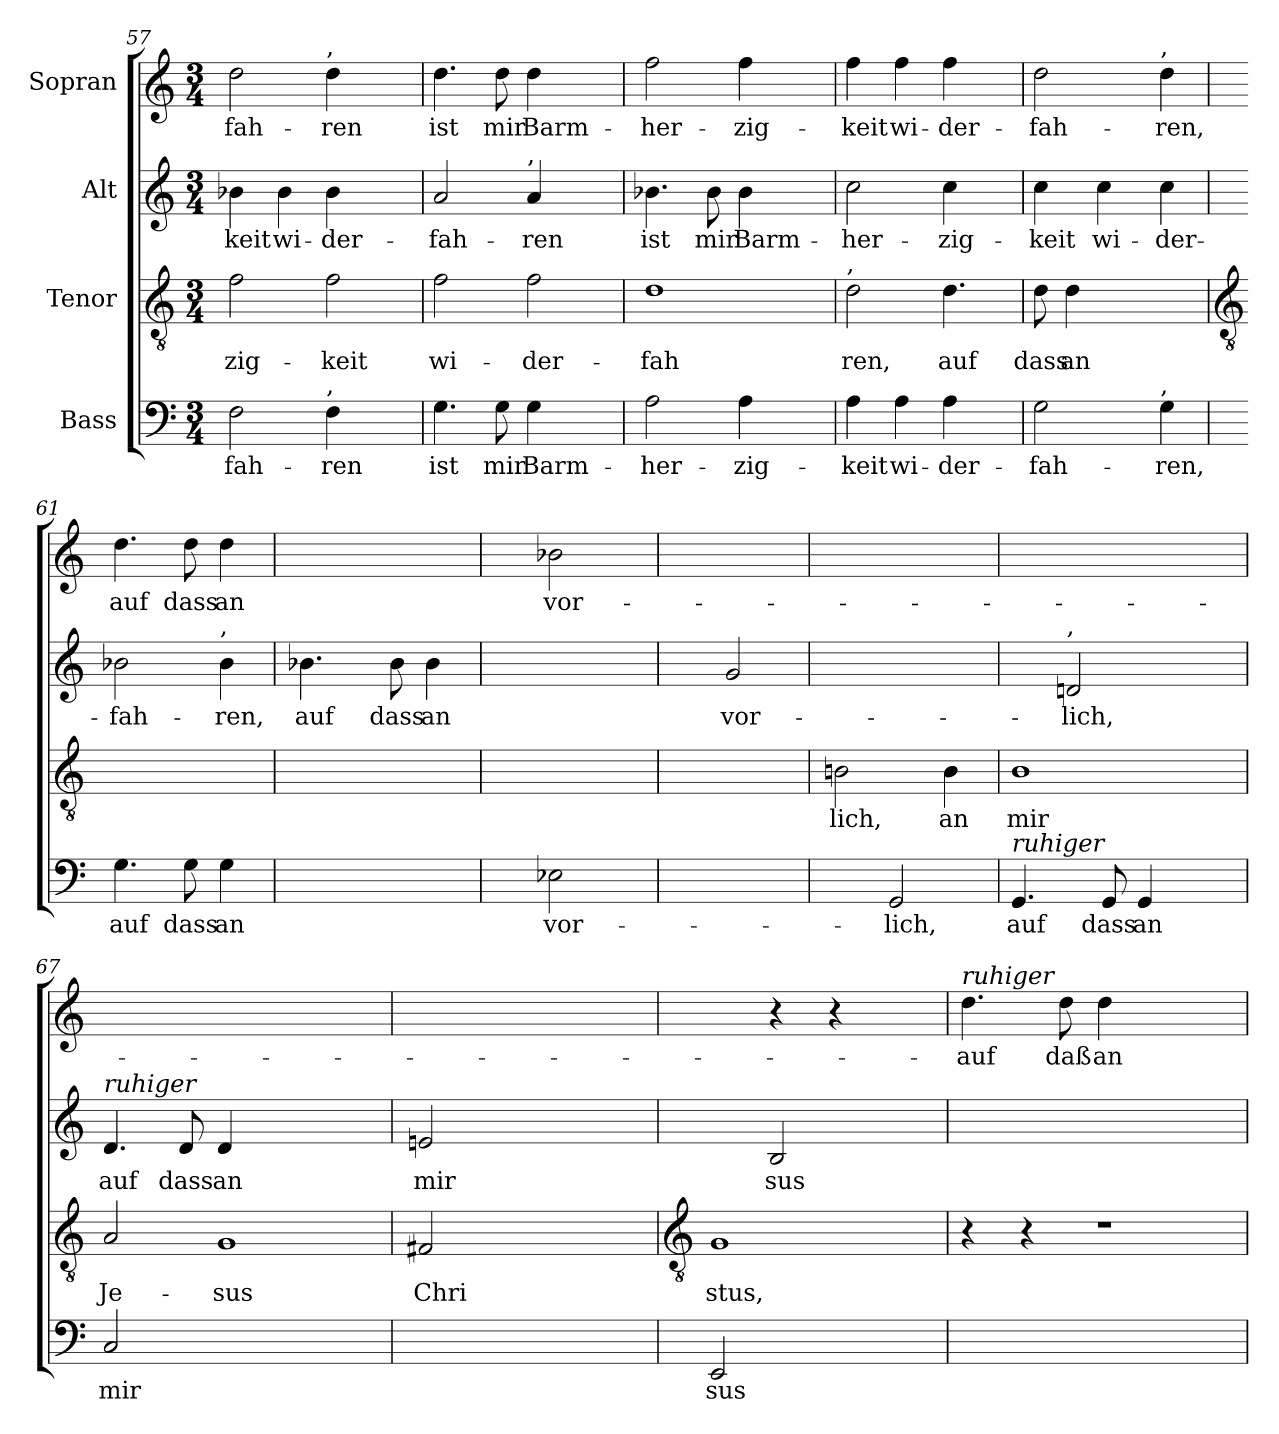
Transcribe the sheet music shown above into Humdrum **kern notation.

**kern	**text	**kern	**text	**kern	**text	**kern	**text
*part4	*part4	*part3	*part3	*part2	*part2	*part1	*part1
*staff4	*staff4	*staff3	*staff3	*staff2	*staff2	*staff1	*staff1
*I"Bass	*	*I"Tenor	*	*I"Alt	*	*I"Sopran	*
!!LO:LB:g=z
*clefF4	*	*clefGv2	*	*clefG2	*	*clefG2	*
*k[]	*	*k[]	*	*k[]	*	*k[]	*
*C:	*	*C:	*	*C:	*	*C:	*
*M3/4	*	*M3/4	*	*M3/4	*	*M3/4	*
=57A	=57A	=57A	=57A	=57A	=57A	=57A	=57A
!	!LO:LY:b	!	!LO:LY:b	!	!LO:LY:b	!	!LO:LY:b
2F	-fah-	2f	zig-	4b-X	-keit	2dd	-fah-
!	!	!	!	!	!LO:LY:b	!	!
.	.	.	.	4b-	wi-	.	.
!	!	!	!	!	!	!LO:TX:a:t=,	!
!LO:TX:a:t=,	!	!	!	!	!	!	!
!	!LO:LY:b	!	!LO:LY:b	!	!LO:LY:b	!	!LO:LY:b
4F	-ren	2f	-keit	4b-	-der-	4dd	-ren
4ryy	.	.	.	4ryy	.	4ryy	.
=58A	=58A	=58A	=58A	=58A	=58A	=58A	=58A
!	!LO:LY:b	!	!LO:LY:b	!	!LO:LY:b	!	!LO:LY:b
4.G	ist	2f	wi-	2a	-fah-	4.dd	ist
!	!LO:LY:b	!	!	!	!	!	!LO:LY:b
8G	mir	.	.	.	.	8dd	mir
!	!	!	!	!LO:TX:a:t=,	!	!	!
!	!LO:LY:b	!	!LO:LY:b	!	!LO:LY:b	!	!LO:LY:b
4G	Barm-	2f	-der-	4a	-ren	4dd	Barm-
4ryy	.	.	.	4ryy	.	4ryy	.
=59A	=59A	=59A	=59A	=59A	=59A	=59A	=59A
!	!LO:LY:b	!	!LO:LY:b	!	!LO:LY:b	!	!LO:LY:b
2A	-her-	1d	-fah	4.b-X	ist	2ff	-her-
!	!	!	!	!	!LO:LY:b	!	!
.	.	.	.	8b-	mir	.	.
!	!LO:LY:b	!	!	!	!LO:LY:b	!	!LO:LY:b
4A	-zig-	.	.	4b-	Barm-	4ff	-zig-
4ryy	.	.	.	4ryy	.	4ryy	.
=60	=60	=60	=60	=60	=60	=60	=60
!	!	!LO:TX:a:t=,	!	!	!	!	!
!	!LO:LY:b	!	!LO:LY:b	!	!LO:LY:b	!	!LO:LY:b
4A	-keit	2d	ren,	2cc	-her-	4ff	-keit
!	!LO:LY:b	!	!	!	!	!	!LO:LY:b
4A	wi-	.	.	.	.	4ff	wi-
!	!LO:LY:b	!	!LO:LY:b	!	!LO:LY:b	!	!LO:LY:b
4A	-der-	4.d	auf	4cc	-zig-	4ff	-der-
8ryy	.	.	.	8ryy	.	8ryy	.
=60A	=60A	=60A	=60A	=60A	=60A	=60A	=60A
!	!LO:LY:b	!	!LO:LY:b	!	!LO:LY:b	!	!LO:LY:b
2G	-fah-	8d	dass	4cc	-keit	2dd	-fah-
!	!	!	!LO:LY:b	!	!	!	!
.	.	4d	an	.	.	.	.
!	!	!	!	!	!LO:LY:b	!	!
.	.	.	.	4cc	wi-	.	.
.	.	4.ryy	.	.	.	.	.
!	!	!	!	!	!	!LO:TX:a:t=,	!
!LO:TX:a:t=,	!	!	!	!	!	!	!
!	!LO:LY:b	!	!	!	!LO:LY:b	!	!LO:LY:b
4G	-ren,	.	.	4cc	-der-	4dd	-ren,
!!LO:LB:g=z
=61A	=61A	=61A	=61A	=61A	=61A	=61A	=61A
*	*	*clefGv2	*	*	*	*	*
!	!LO:LY:b	!	!LO:LY:b	!	!LO:LY:b	!	!LO:LY:b
4.G	auf	[2.dyy	mir	2b-X	-fah-	4.dd	auf
!	!LO:LY:b	!	!	!	!	!	!LO:LY:b
8G	dass	.	.	.	.	8dd	dass
!	!	!	!	!LO:TX:a:t=,	!	!	!
!	!LO:LY:b	!	!	!	!LO:LY:b	!	!LO:LY:b
4G	an	.	.	4b-	-ren,	4dd	an
!!LO:LB:g=z
=62	=62	=62	=62	=62	=62	=62	=62
!	!LO:LY:b	!	!	!	!LO:LY:b	!	!LO:LY:b
[2.E-Xyy	mir	4dyy]	.	4.b-X	auf	[2.ggyy	mir
!	!	!	!LO:LY:b	!	!	!	!
.	.	[2dyy	vor	.	.	.	.
!	!	!	!	!	!LO:LY:b	!	!
.	.	.	.	8b-	dass	.	.
!	!	!	!	!	!LO:LY:b	!	!
.	.	.	.	4b-	an	.	.
!!LO:LB:g=z
=63	=63	=63	=63	=63	=63	=63	=63
!	!	!	!	!	!LO:LY:b	!	!
4E-yy]	.	2dyy]	.	[2.gyy	mir	4ggyy]	.
!	!LO:LY:b	!	!	!	!	!	!LO:LY:b
2E-	vor-	.	.	.	.	2b-X	vor-
!	!	!	!LO:LY:b	!	!	!	!
.	.	[4cyy	nehm	.	.	.	.
=64	=64	=64	=64	=64	=64	=64	=64
!	!LO:LY:b	!	!	!	!	!	!LO:LY:b
[2.Cyy	-nehm	2.cyy]	.	4gyy]	.	[2.ccyy	-nehm
!	!	!	!	!	!LO:LY:b	!	!
.	.	.	.	2g	vor-	.	.
=65	=65	=65	=65	=65	=65	=65	=65
!	!	!	!LO:LY:b	!	!LO:LY:b	!	!
4Cyy]	.	2Bn	lich,	[2.d#Xyy	-nehm	4ccyy]	.
!	!LO:LY:b	!	!	!	!	!	!LO:LY:b
2GG	lich,	.	.	.	.	[2ddyy	lich,
!	!	!	!LO:LY:b	!	!	!	!
.	.	4B	an	.	.	.	.
=66	=66	=66	=66	=66	=66	=66	=66
!LO:TX:a:i:t=ruhiger	!	!	!	!	!	!	!
!	!LO:LY:b	!	!LO:LY:b	!	!	!	!
4.GG	auf	1B	mir	4d#yy]	.	2.ddyy_	.
!	!	!	!	!LO:TX:a:t=,	!	!	!
!	!	!	!	!	!LO:LY:b	!	!
.	.	.	.	2dn	lich,	.	.
!	!LO:LY:b	!	!	!	!	!	!
8GG	dass	.	.	.	.	.	.
!	!LO:LY:b	!	!	!	!	!	!
4GG	an	.	.	.	.	.	.
4ryy	.	.	.	4ryy	.	4ryy	.
=67	=67	=67	=67	=67	=67	=67	=67
!	!	!	!	!LO:TX:a:i:t=ruhiger	!	!	!
!	!LO:LY:b	!	!LO:LY:b	!	!LO:LY:b	!	!
2C	mir	2A	Je-	4.d	auf	2.ddyy_	.
!	!	!	!	!	!LO:LY:b	!	!
.	.	.	.	8d	dass	.	.
!	!LO:LY:b	!	!LO:LY:b	!	!LO:LY:b	!	!
[4Cyy	Je	1G	-sus	4d	an	.	.
2.ryy	.	.	.	2.ryy	.	2.ryy	.
=67A	=67A	=67A	=67A	=67A	=67A	=67A	=67A
!	!	!	!LO:LY:b	!	!LO:LY:b	!	!
2.Cyy]	.	2F#X	Chri	2en	mir	2.ddyy_	.
!	!	!	!	!	!LO:LY:b	!	!
.	.	2.ryy	.	[2.cyy	Je-	.	.
2ryy	.	.	.	.	.	2ryy	.
!!LO:LB:g=z
=68A	=68A	=68A	=68A	=68A	=68A	=68A	=68A
*	*	*clefGv2	*	*	*	*	*
!	!LO:LY:b	!	!LO:LY:b	!	!	!	!
2EE	sus	1G	stus,	4cyy]	.	4ddyy]	.
!	!	!	!	!	!LO:LY:b	!	!
.	.	.	.	2B	-sus	4r	.
!	!LO:LY:b	!	!	!	!	!	!
[4Dyy	Chri	.	.	.	.	4r	.
4ryy	.	.	.	4ryy	.	4ryy	.
=68B	=68B	=68B	=68B	=68B	=68B	=68B	=68B
!	!	!	!	!	!	!LO:TX:a:i:t=ruhiger	!
!	!	!	!	!	!LO:LY:b	!	!LO:LY:b
2.Dyy]	.	4r	.	[4Ayy	Chri-	4.dd	auf
.	.	4r	.	2Ayy_	.	.	.
!	!	!	!	!	!	!	!LO:LY:b
.	.	.	.	.	.	8dd	daß
!	!	!LO:N:vis=1	!	!	!	!	!LO:LY:b
.	.	2.r	.	.	.	4dd	an
2ryy	.	.	.	2ryy	.	2ryy	.
=	=	=	=	=	=	=	=
*-	*-	*-	*-	*-	*-	*-	*-
